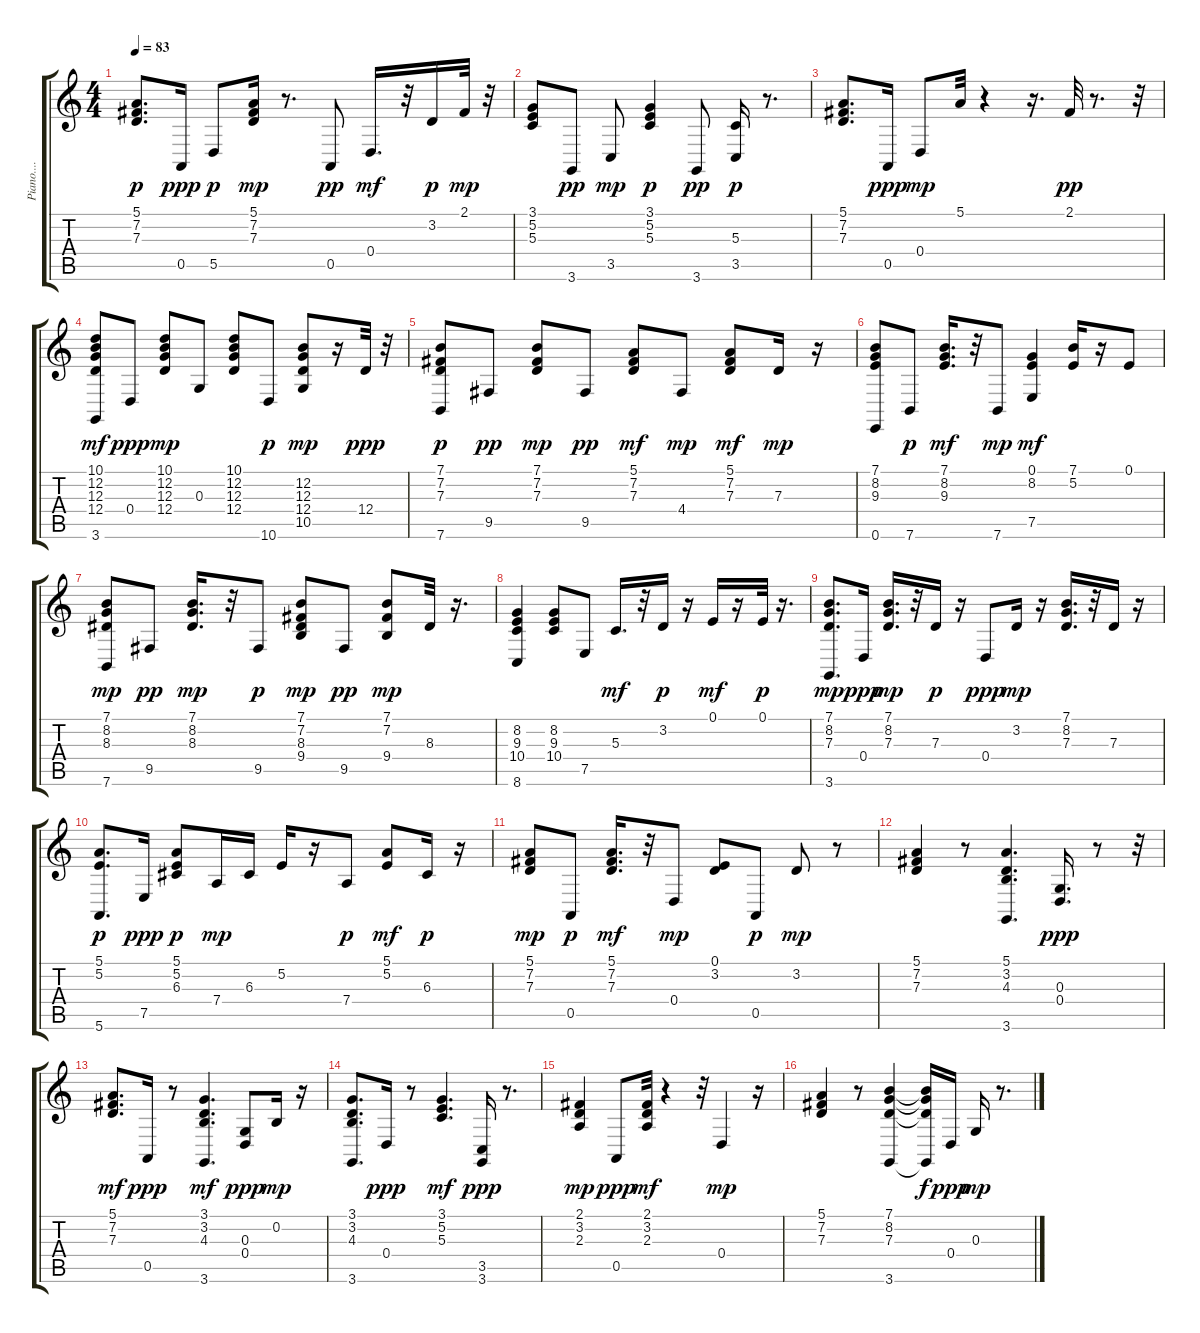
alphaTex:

\track ("Piano....           " "Piano.... ") {instrument brightacousticpiano}
\staff {score tabs}
\tuning (E4 B3 G3 D3 A2 E2) {hide}
\ts (4 4)
\tempo 83
\clef g2
\ks c
(5.1 7.2 7.3).8{d dy p} 0.5.16{dy ppp} 5.5.8{dy p} (5.1 7.2 7.3).16{dy mp} r.8{d} 0.5.8{dy pp} 0.4.16{d dy mf} r.32 3.2.16{dy p} 2.1.32{dy mp} r.32 |
(3.1 5.2 5.3).8 3.6.8{dy pp} 3.5.8{dy mp} (3.1 5.2 5.3).4{dy p} 3.6.8{dy pp} (5.3 3.5).16{dy p} r.8{d} |
(5.1 7.2 7.3).8{d} 0.5.16{dy ppp} 0.4.8{dy mp} 5.1.32 r.4 r.16{d} 2.1.32{dy pp} r.8{d} r.32 |
(10.1 12.2 12.3 12.4 3.6).8{dy mf} 0.4.8{dy ppp} (10.1 12.2 12.3 12.4).8{dy mp} 0.3.8 (10.1 12.2 12.3 12.4).8 10.6.8{dy p} (12.2 12.3 12.4 10.5).8{dy mp} r.16 12.4.32{dy ppp} r.32 |
(7.1 7.2 7.3 7.6).8{dy p} 9.5.8{dy pp} (7.1 7.2 7.3).8{dy mp} 9.5.8{dy pp} (5.1 7.2 7.3).8{dy mf} 4.4.8{dy mp} (5.1 7.2 7.3).8{dy mf} 7.3.16{dy mp} r.16 |
(7.1 8.2 9.3 0.6).8 7.6.8{dy p} (7.1 8.2 9.3).16{d dy mf} r.32 7.6.8{dy mp} (0.1 8.2 7.5).4{dy mf} (7.1 5.2).16 r.16 0.1.8 |
(7.1 8.2 8.3 7.6).8{dy mp} 9.5.8{dy pp} (7.1 8.2 8.3).16{d dy mp} r.32 9.5.8{dy p} (7.1 7.2 8.3 9.4).8{dy mp} 9.5.8{dy pp} (7.1 7.2 9.4).8{dy mp} 8.3.32 r.16{d} |
(8.2 9.3 10.4 8.6).4 (8.2 9.3 10.4).8 7.5.8 5.3.16{d dy mf} r.32 3.2.16{dy p} r.16 0.1.16{dy mf} r.16 0.1.32{dy p} r.16{d} |
(7.1 8.2 7.3 3.6).8{d dy mp} 0.4.16{dy ppp} (7.1 8.2 7.3).16{d dy mp} r.32 7.3.16{dy p} r.16 0.4.8{dy ppp} 3.2.16{dy mp} r.16 (7.1 8.2 7.3).16{d} r.32 7.3.16 r.16 |
(5.1 5.2 5.6).8{d dy p} 7.5.16{dy ppp} (5.1 5.2 6.3).8{dy p} 7.4.16{dy mp} 6.3.16 5.2.16 r.16 7.4.8{dy p} (5.1 5.2).8{dy mf} 6.3.16{dy p} r.16 |
(5.1 7.2 7.3).8{dy mp} 0.5.8{dy p} (5.1 7.2 7.3).16{d dy mf} r.32 0.4.8{dy mp} (0.1 3.2).8 0.5.8{dy p} 3.2.8{dy mp} r.8 |
(5.1 7.2 7.3).4 r.8 (5.1 3.2 4.3 3.6).4{d} (0.3 0.4).16{d dy ppp} r.8 r.32 |
(5.1 7.2 7.3).8{d dy mf} 0.5.16{dy ppp} r.8 (3.1 3.2 4.3 3.6).4{d dy mf} (0.3 0.4).8{dy ppp} 0.2.16{dy mp} r.16 |
(3.1 3.2 4.3 3.6).8{d} 0.4.16{dy ppp} r.8 (3.1 5.2 5.3).4{d dy mf} (3.5 3.6).16{dy ppp} r.8{d} |
(2.1 3.2 2.3).4{dy mp} 0.5.8{dy ppp} (2.1 3.2 2.3).32{dy mf} r.4 r.32 0.4.4{dy mp} r.16 |
(5.1 7.2 7.3).4 r.8 (7.1 8.2 7.3 3.6).4 (7.1{t} 8.2{t} 7.3{t} 3.6{t}).16{dy f} 0.4.16{dy ppp} 0.3.16{dy mp} r.8{d}
